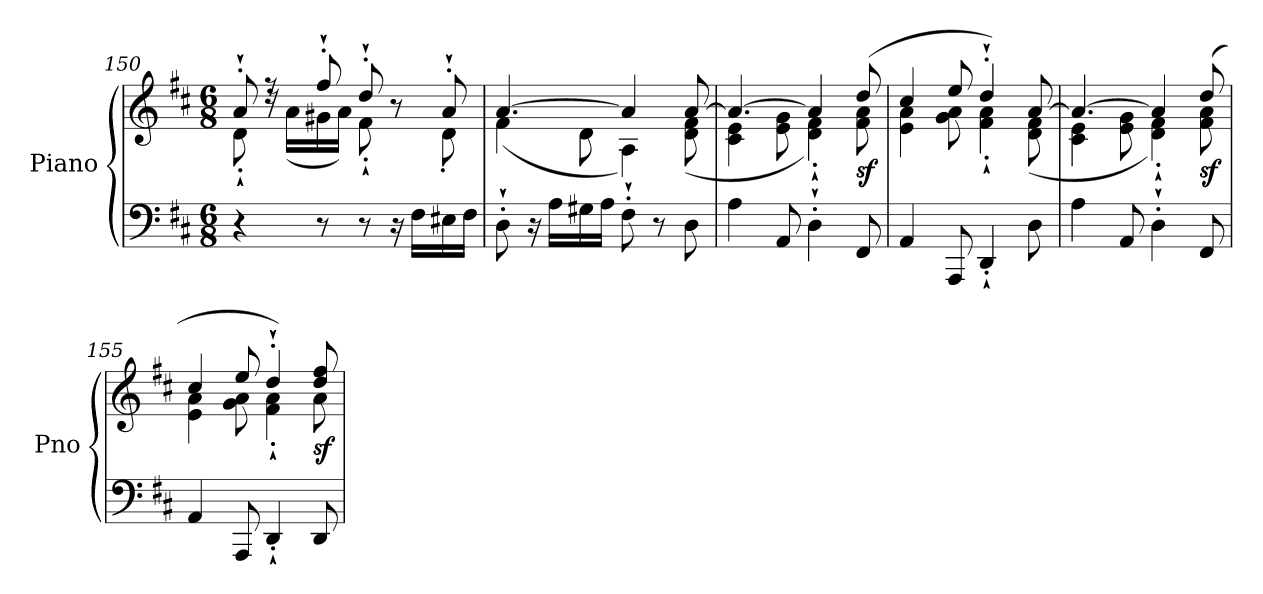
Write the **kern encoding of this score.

**kern	**kern	**dynam
*part1	*part1	*part1
*staff2	*staff1	*staff1/2
*I"Piano	*	*
*I'Pno	*	*
*clefF4	*clefG2	*
*k[f#c#]	*k[f#c#]	*
*M6/8	*M6/8	*
=150	=150	=150
*	*^	*
4r	8a'`/	8d'`\	.
.	8r	16rdd	.
.	.	(16a\LL	.
8r	8ff#'`/	16g#X\	.
.	.	16a\JJ)	.
8r	8dd'`/	8f#'`\	.
16r	8r	8ryy	.
16F#\LL	.	.	.
16E#X\	8a'`/	8d'\	.
16F#\JJ	.	.	.
=151	=151	=151	=151
8D'`\	[4.a/	(4f#\	.
16r	.	.	.
16A\LL	.	.	.
16G#X\	.	8d\	.
16A\JJ	.	.	.
8F#'`\	4a/]	4A\)	.
8r	.	.	.
8D\	[8a/	(8d\ 8f#\	.
=152	=152	=152	=152
4A\	4.a/_	4c#\ 4e\	.
8AA/	.	8e\ 8g\	.
4D'`\	4a/]	4d\'` 4f#\'`)	.
!	!	!	!LO:DY:b
8FF#/	(8dd/	8f#\ 8a\	sf
=153	=153	=153	=153
4AA/	4cc#/	4e\ 4a\	.
8AAA/	8ee/	8g\ 8a\	.
4DD'`/	4dd'`/)	4f#\'` 4a\'`	.
8D\	[8a/	(8d\ 8f#\	.
!!LO:LB:g=z	!!
=154	=154	=154	=154
4A\	4.a/_	4c#\ 4e\	.
8AA/	.	8e\ 8g\	.
4D'`\	4a/]	4d\'` 4f#\'`)	.
!	!	!	!LO:DY:b
8FF#/	(8dd/	8f#\ 8a\	sf
=155	=155	=155	=155
4AA/	4cc#/	4e\ 4a\	.
8AAA/	8ee/	8g\ 8a\	.
4DD'`/	4dd'`/)	4f#\'` 4a\'`	.
!	!	!	!LO:DY:b
8DD/	8dd/ 8ff#/	8a\	sf
*	*v	*v	*
=	=	=
*-	*-	*-
